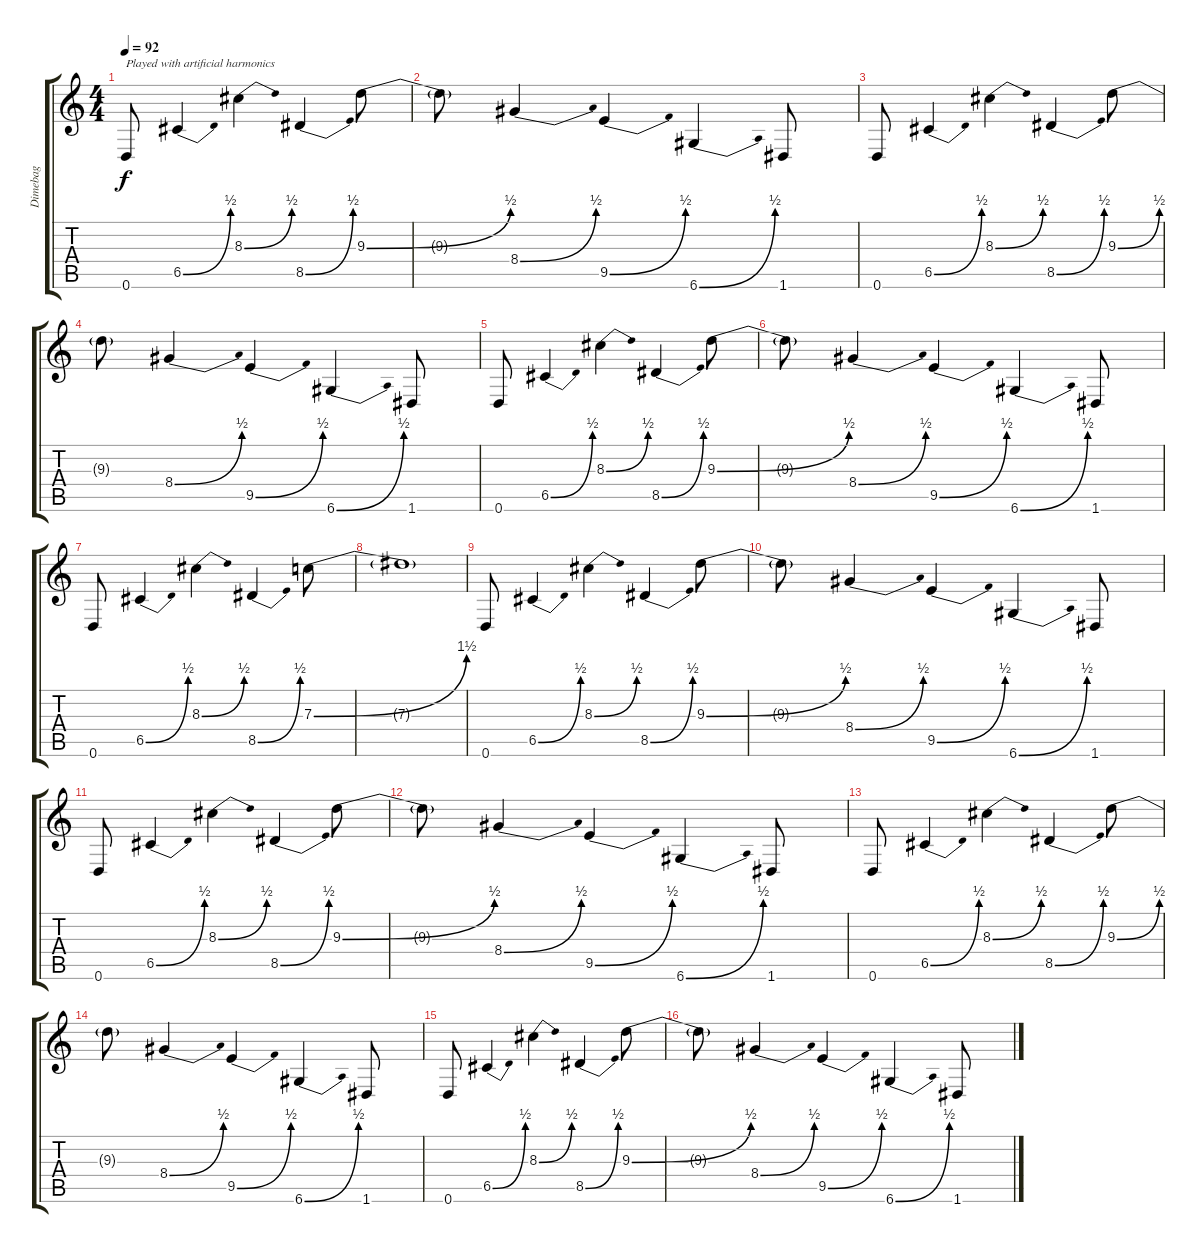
\track ("Dimebag" "Dimebag") {instrument distortionguitar}
\staff {score tabs}
\tuning (D4 A3 F3 C3 G2 D2) {hide}
\ts (4 4)
\section ("" "")
\tempo 92
\clef g2
\ks c
0.6.8{txt "Played with artificial harmonics" dy f instrument distortionguitar} 6.5{be (bend 0 0 60 2)}.4 8.3{be (bend 0 0 60 2)}.4 8.5{be (bend 0 0 60 2)}.4 9.3{be (bend 0 0 60 2)}.8 |
9.3{t}.8 8.4{be (bend 0 0 60 2)}.4 9.5{be (bend 0 0 60 2)}.4 6.6{be (bend 0 0 60 2)}.4 1.6.8 |
0.6.8 6.5{be (bend 0 0 60 2)}.4 8.3{be (bend 0 0 60 2)}.4 8.5{be (bend 0 0 60 2)}.4 9.3{be (bend 0 0 60 2)}.8 |
9.3{t}.8 8.4{be (bend 0 0 60 2)}.4 9.5{be (bend 0 0 60 2)}.4 6.6{be (bend 0 0 60 2)}.4 1.6.8 |
0.6.8 6.5{be (bend 0 0 60 2)}.4 8.3{be (bend 0 0 60 2)}.4 8.5{be (bend 0 0 60 2)}.4 9.3{be (bend 0 0 60 2)}.8 |
9.3{t}.8 8.4{be (bend 0 0 60 2)}.4 9.5{be (bend 0 0 60 2)}.4 6.6{be (bend 0 0 60 2)}.4 1.6.8 |
0.6.8 6.5{be (bend 0 0 60 2)}.4 8.3{be (bend 0 0 60 2)}.4 8.5{be (bend 0 0 60 2)}.4 7.3{be (bend 0 0 60 6)}.8 |
7.3{t}.1 |
0.6.8 6.5{be (bend 0 0 60 2)}.4 8.3{be (bend 0 0 60 2)}.4 8.5{be (bend 0 0 60 2)}.4 9.3{be (bend 0 0 60 2)}.8 |
9.3{t}.8 8.4{be (bend 0 0 60 2)}.4 9.5{be (bend 0 0 60 2)}.4 6.6{be (bend 0 0 60 2)}.4 1.6.8 |
0.6.8 6.5{be (bend 0 0 60 2)}.4 8.3{be (bend 0 0 60 2)}.4 8.5{be (bend 0 0 60 2)}.4 9.3{be (bend 0 0 60 2)}.8 |
9.3{t}.8 8.4{be (bend 0 0 60 2)}.4 9.5{be (bend 0 0 60 2)}.4 6.6{be (bend 0 0 60 2)}.4 1.6.8 |
0.6.8 6.5{be (bend 0 0 60 2)}.4 8.3{be (bend 0 0 60 2)}.4 8.5{be (bend 0 0 60 2)}.4 9.3{be (bend 0 0 60 2)}.8 |
9.3{t}.8 8.4{be (bend 0 0 60 2)}.4 9.5{be (bend 0 0 60 2)}.4 6.6{be (bend 0 0 60 2)}.4 1.6.8 |
0.6.8 6.5{be (bend 0 0 60 2)}.4 8.3{be (bend 0 0 60 2)}.4 8.5{be (bend 0 0 60 2)}.4 9.3{be (bend 0 0 60 2)}.8 |
9.3{t}.8 8.4{be (bend 0 0 60 2)}.4 9.5{be (bend 0 0 60 2)}.4 6.6{be (bend 0 0 60 2)}.4 1.6.8
